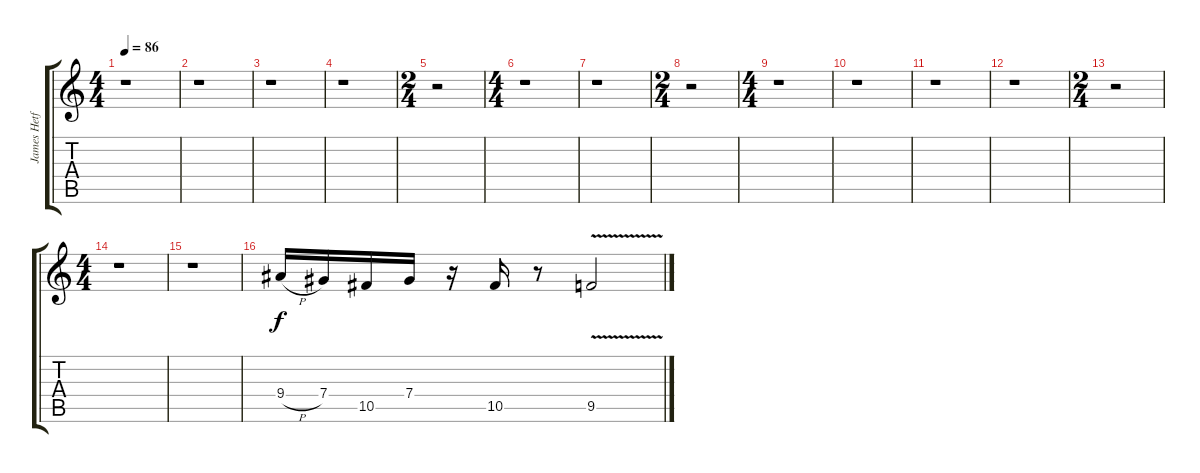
\track ("James Hetfield (disto)" "James Hetf") {instrument distortionguitar}
\staff {score tabs}
\tuning (Eb4 Bb3 Gb3 Db3 Ab2 Eb2) {hide}
\ts (4 4)
\tempo 86
\clef g2
\ks c
r.1{dy f} |
r.1 |
r.1 |
r.1 |
\ts (2 4)
r.2 |
\ts (4 4)
r.1 |
r.1 |
\ts (2 4)
r.2 |
\ts (4 4)
r.1 |
r.1 |
r.1 |
r.1 |
\ts (2 4)
r.2 |
\ts (4 4)
r.1 |
r.1 |
9.4{h}.16 7.4.16 10.5.16 7.4.16 r.16 10.5.16 r.8 9.5{v}.2
